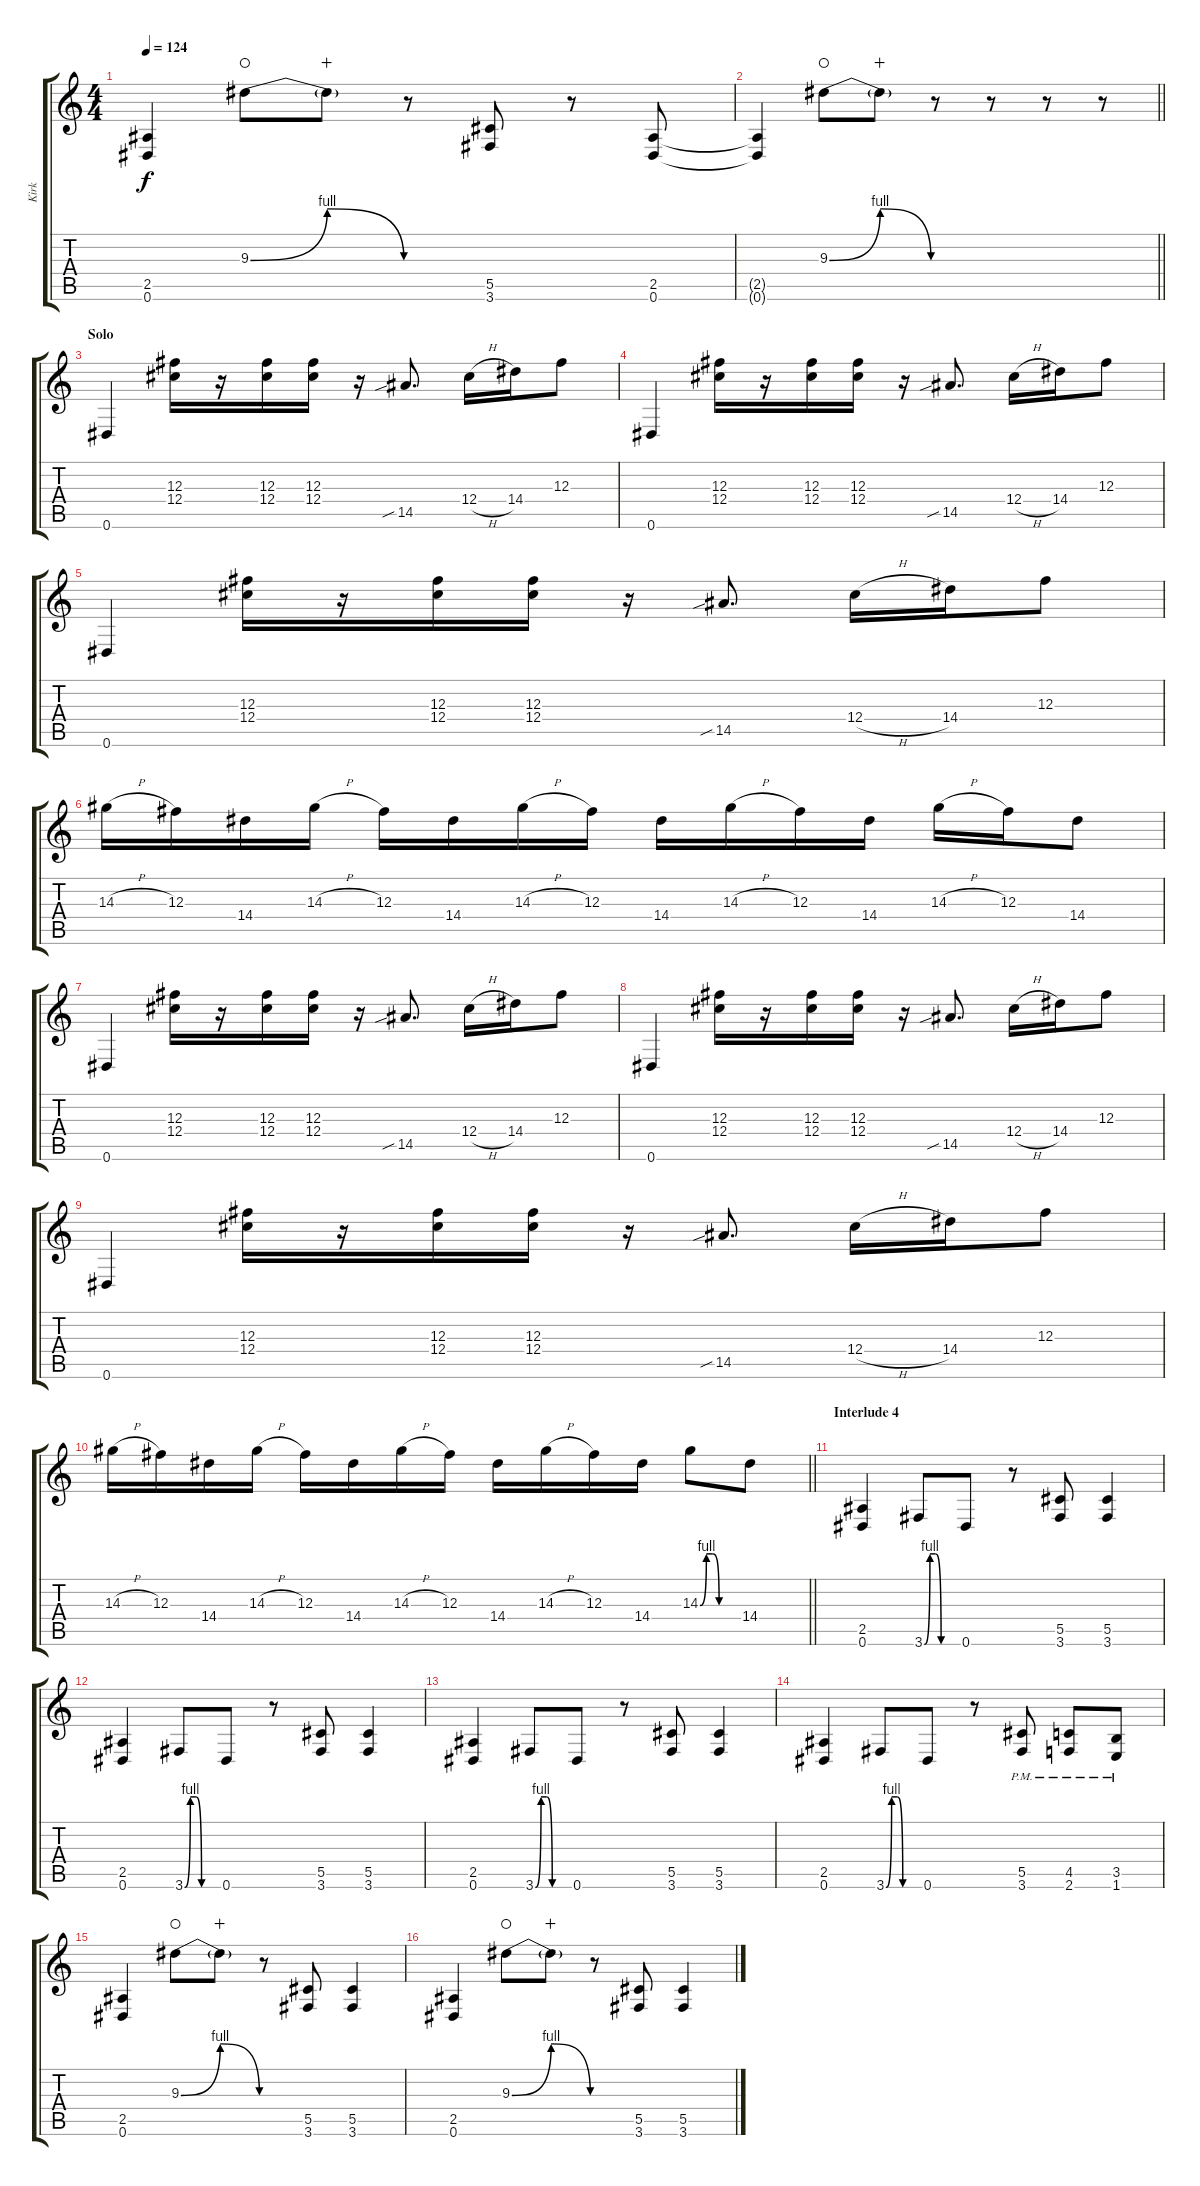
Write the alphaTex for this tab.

\track ("Kirk" "Kirk") {instrument distortionguitar}
\staff {score tabs}
\tuning (Eb4 Bb3 Gb3 Db3 Ab2 Eb2) {hide}
\ts (4 4)
\tempo 124
\clef g2
\ks c
(2.5{t} 0.6{t}).4{dy f} 9.3{be (bendrelease 0 0 5 4 20 4 60 0)}.8{waho} 9.3{t}.8{wahc} r.8 (5.5 3.6).8 r.8 (2.5 0.6).8 |
\barLineRight lightlight
(2.5{t} 0.6{t}).4 9.3{be (bendrelease 0 0 5 4 20 4 60 0)}.8{waho} 9.3{t}.8{wahc} r.8 r.8 r.8 r.8 |
\section ("" "Solo")
0.6.4 (12.3 12.4).16 r.16 (12.3 12.4).16 (12.3 12.4).16 r.16 14.5{sib}.8{d} 12.4{h}.16 14.4.16 12.3.8 |
0.6.4 (12.3 12.4).16 r.16 (12.3 12.4).16 (12.3 12.4).16 r.16 14.5{sib}.8{d} 12.4{h}.16 14.4.16 12.3.8 |
0.6.4 (12.3 12.4).16 r.16 (12.3 12.4).16 (12.3 12.4).16 r.16 14.5{sib}.8{d} 12.4{h}.16 14.4.16 12.3.8 |
14.3{h}.16 12.3.16 14.4.16 14.3{h}.16 12.3.16 14.4.16 14.3{h}.16 12.3.16 14.4.16 14.3{h}.16 12.3.16 14.4.16 14.3{h}.16 12.3.16 14.4.8 |
0.6.4 (12.3 12.4).16 r.16 (12.3 12.4).16 (12.3 12.4).16 r.16 14.5{sib}.8{d} 12.4{h}.16 14.4.16 12.3.8 |
0.6.4 (12.3 12.4).16 r.16 (12.3 12.4).16 (12.3 12.4).16 r.16 14.5{sib}.8{d} 12.4{h}.16 14.4.16 12.3.8 |
0.6.4 (12.3 12.4).16 r.16 (12.3 12.4).16 (12.3 12.4).16 r.16 14.5{sib}.8{d} 12.4{h}.16 14.4.16 12.3.8 |
\barLineRight lightlight
14.3{h}.16 12.3.16 14.4.16 14.3{h}.16 12.3.16 14.4.16 14.3{h}.16 12.3.16 14.4.16 14.3{h}.16 12.3.16 14.4.16 14.3{be (custom 0 0 10 4 20 4 30 0 60 0)}.8 14.4.8 |
\section ("" "Interlude 4")
(2.5 0.6).4 3.6{be (custom 0 0 10 4 20 4 30 0 60 0)}.8 0.6.8 r.8 (5.5 3.6).8 (5.5 3.6).4 |
(2.5 0.6).4 3.6{be (custom 0 0 10 4 20 4 30 0 60 0)}.8 0.6.8 r.8 (5.5 3.6).8 (5.5 3.6).4 |
(2.5 0.6).4 3.6{be (custom 0 0 10 4 20 4 30 0 60 0)}.8 0.6.8 r.8 (5.5 3.6).8 (5.5 3.6).4 |
(2.5 0.6).4 3.6{be (custom 0 0 10 4 20 4 30 0 60 0)}.8 0.6.8 r.8 (5.5{pm} 3.6{pm}).8 (4.5{pm} 2.6{pm}).8 (3.5{pm} 1.6{pm}).8 |
(2.5 0.6).4 9.3{be (bendrelease 0 0 5 4 20 4 60 0)}.8{waho} 9.3{t}.8{wahc} r.8 (5.5 3.6).8 (5.5 3.6).4 |
(2.5 0.6).4 9.3{be (bendrelease 0 0 5 4 20 4 60 0)}.8{waho} 9.3{t}.8{wahc} r.8 (5.5 3.6).8 (5.5 3.6).4
